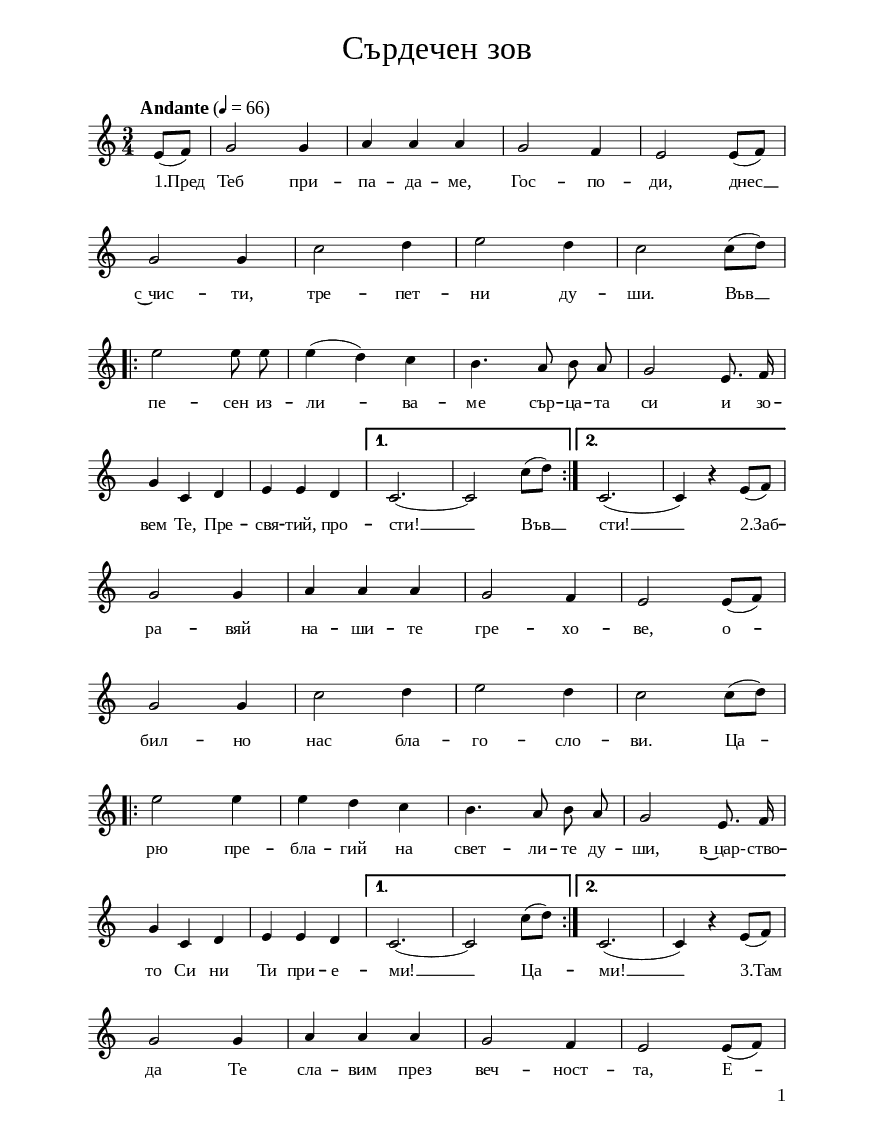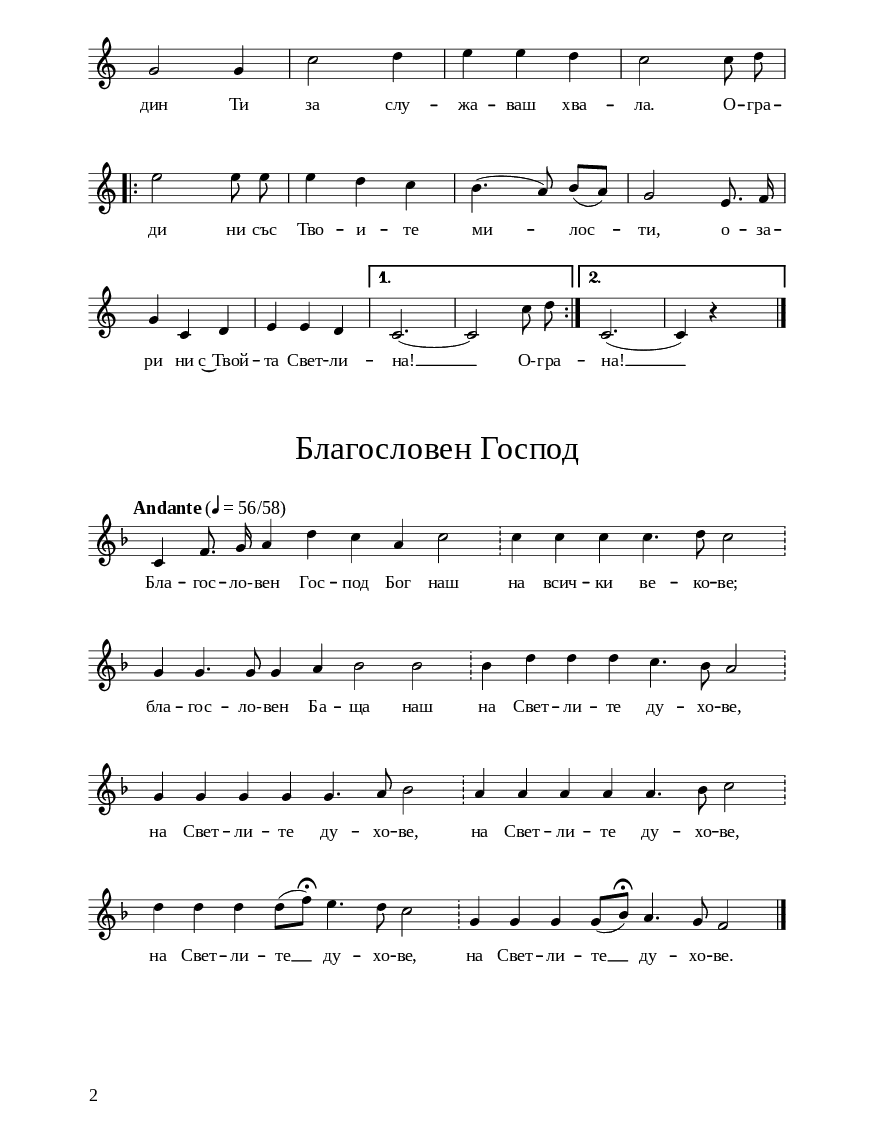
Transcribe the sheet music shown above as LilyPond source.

\version "2.24.3"

% include paper part and global functions
\include "include/globals.ily"

\bookpart {
  \label #'ref039
  \tocItem \markup "Сърдечен зов"
  \include "include/bookpart-paper.ily"
  \score {
    \include "include/score-layout.ily"

    \new Voice \absolute {
      \clef treble
      \key c \major
      \time 3/4
      \tempoFunc "Andante" 4 "66"
      \autoBeamOff
      \partial 4
      e'8 ([f'8]) |  g'2 g'4 |  a'4 a' a' | g'2 f'4 | e'2 e'8 ([ f' ]) | \break

      g'2 g'4 | c''2 d''4 | e''2 d''4 | c''2 c''8 ( [d''8]) | \break

      \repeat volta 2 {
        e''2 e''8 e'' | e''4 ( d'' ) c'' | b'4. a'8   b' a' | g'2 e'8. f'16 | \break
        g'4 c' d' | e' e' d' |
      }
      \alternative {
        { c'2. ~| c'2  \slurSolid c''8 ( [ d'' ] ) |  }

        { c'2.  ( | c'4 ) r4 e'8 ([f'8 ])| \break }
      }

      g'2 g'4 |  a'4 a' a' | g'2 f'4 | e'2 e'8 ([ f' ]) | \break

      g'2 g'4 | c''2 d''4 | e''2 d''4 | c''2 c''8 ( [d''8]) | \break

      \repeat volta 2 {
        e''2 e''4 | e''4 d'' c'' | b'4. a'8  b' a' | g'2 e'8. f'16 | \break
        g'4 c' d' | e' e' d' |
      }

      \alternative {
        { c'2. ~| c'2  c''8 ( [ d'' ] ) |  }
        { c'2. ( | c'4 ) r4 e'8 ([f'8 ])| \break }
      }

      g'2 g'4 |  a'4 a' a' | g'2 f'4 | e'2 e'8 ([ f' ]) | \break

      g'2 g'4 | c''2 d''4 | e''4 e''4 d''4 | c''2 c''8 d''8 | \break

      \repeat volta 2 {
        e''2 e''8  e'' | e''4  d'' c'' | b'4. ( a'8 )  b' ([a']) | g'2 e'8. f'16 | \break
        g'4 c' d' | e' e' d' |
      }
      \alternative {
        { c'2. ~| c'2 c''8  d''   |   }
        { c'2. ( | c'4 ) r4 s4 \bar "|."  | \break }
      }

    }

    \addlyrics {
      "1.Пред" Теб при -- па -- да -- ме, Гос -- по -- ди, днес __
      с~чис -- ти, тре -- пет -- ни  ду -- ши. Във __
      пе -- сен из -- ли --  ва -- ме  сър -- ца -- та си и зо --
      вем Те, Пре -- свя -- тий, про -- сти! __ Във __ сти! __

      "2.Заб" -- ра -- вяй на -- ши -- те гре -- хо -- ве, о --
      бил -- но нас бла -- го -- сло -- ви. Ца --
      рю пре -- бла -- гий на свет -- ли -- те ду -- ши, "в~цар-" -- ство --
      то Си ни Ти при -- е -- ми! __ Ца -- ми! __

      "3.Там" да Те сла -- вим през веч -- ност -- та, E --
      дин Ти за слу -- жа -- ваш хва -- ла. О -- гра --
      ди ни със Тво -- и -- те ми -- лос -- ти, о -- за --
      ри ни с~Твой -- та Свет -- ли -- на! __ "О-" -- гра -- на! __
    }

    \header {
      title = \titleFunc "Сърдечен зов" "Sărdečen zov"
    }

    \midi{}

  } % score

  \label #'ref040
  \tocItem \markup "Благословен Господ"
  \include "include/bookpart-paper.ily"
  \score {
    \include "include/score-layout.ily"

    \new Voice \absolute {
      \clef treble
      \omit Score.TimeSignature
      \cadenzaOn % allows custom bar lines
      \key f \major
      \tempoFunc "Andante" 4 "56/58"
      \override Staff.BarLine.gap = 0.5
      \autoBeamOff
      c'4 f'8. g'16 a'4 d'' c'' a' c''2 \bar"!" c''4 c'' c'' c''4. d''8 c''2 \bar"!" \break
      g'4 g'4. g'8 g'4 a' bes'2 bes' \bar"!" bes'4 d'' d'' d'' c''4. bes'8 a'2 \bar"!" \break
      g'4 g' g' g' g'4. a'8 bes'2 \bar"!" a'4 a' a' a' a'4. bes'8 c''2 \bar"!" \break
      d''4 d'' d'' d''8 ([f'']) \fermata e''4. d''8 c''2 \bar"!" g'4 g' g' g'8 ([ bes' ]) \fermata a'4. g'8 f'2 \bar "|."
    }
    \addlyrics {
      Бла -- гос --
      "ло-" -- вен Гос -- под Бог наш на всич -- ки ве
      -- ко -- ве; бла -- гос -- "ло-" -- вен Ба -- ща наш
      на Свет -- ли -- те ду -- хо -- ве, на Свет --
      ли -- те ду -- хо -- ве, на Свет -- ли -- те ду
      -- хо -- ве, на Свет -- ли -- те __ ду -- хо -- ве,
      на Свет -- ли -- те __ ду -- хо -- ве.}

      \header {
        title = \titleFunc "Благословен Господ" "Blagosloven Gospod"
      }

      \midi{}

    } % score




  } % bookpart
